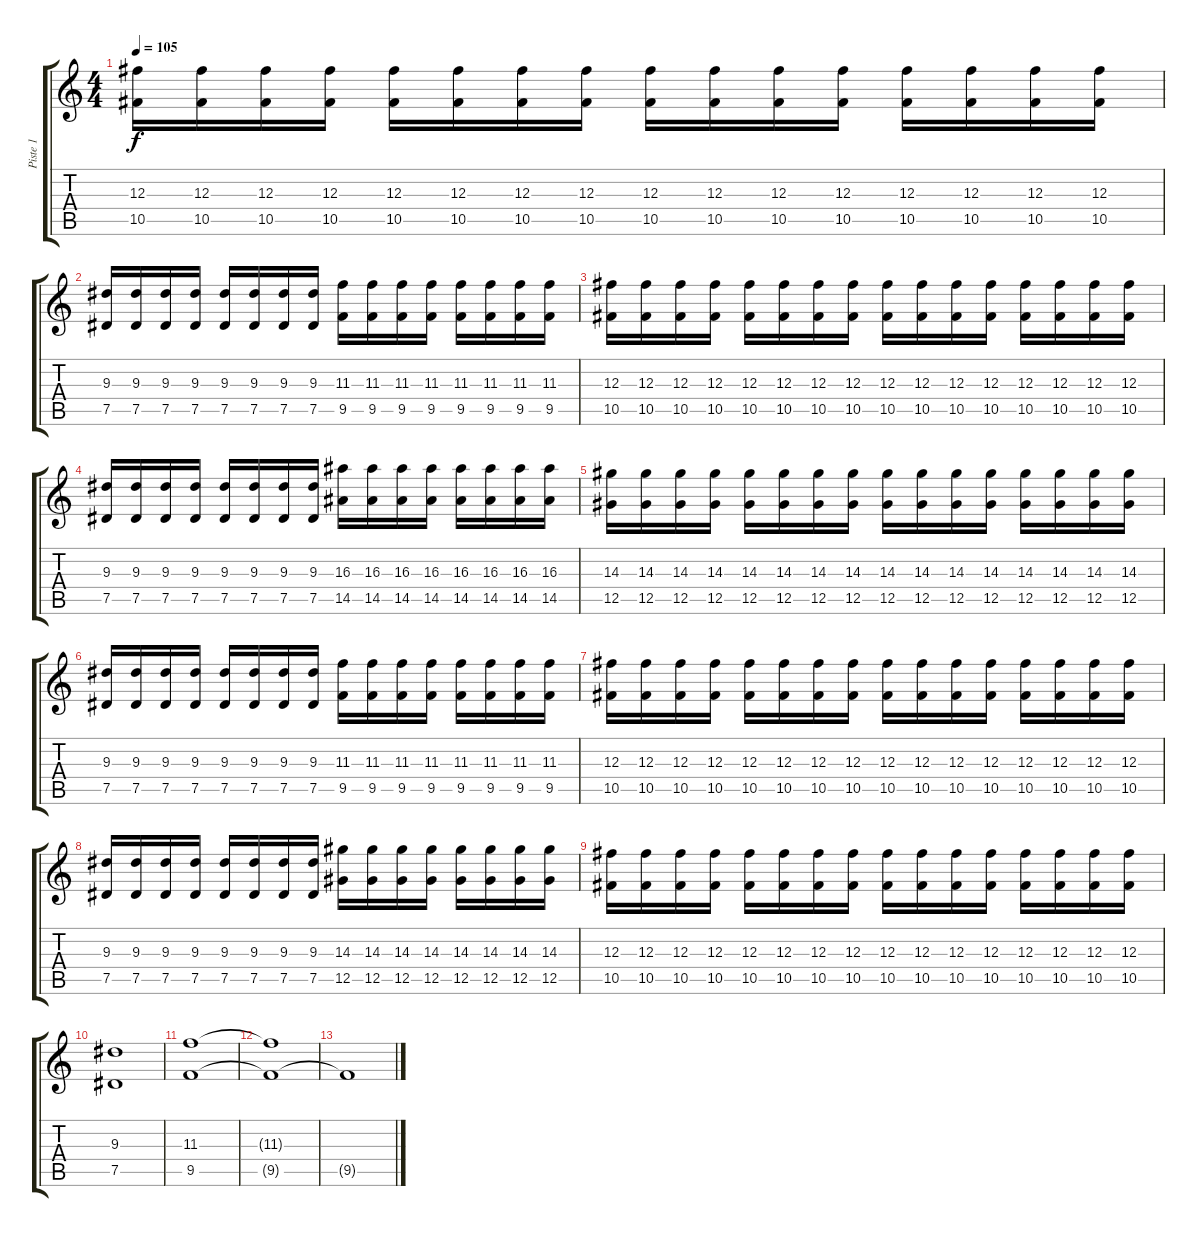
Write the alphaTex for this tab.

\track ("Piste 1" "Piste 1") {instrument distortionguitar}
\staff {score tabs}
\tuning (Eb4 Bb3 Gb3 Db3 Ab2 Db2) {hide}
\ts (4 4)
\tempo 105
\clef g2
\ks c
(12.3 10.5).16{dy f} (12.3 10.5).16 (12.3 10.5).16 (12.3 10.5).16 (12.3 10.5).16 (12.3 10.5).16 (12.3 10.5).16 (12.3 10.5).16 (12.3 10.5).16 (12.3 10.5).16 (12.3 10.5).16 (12.3 10.5).16 (12.3 10.5).16 (12.3 10.5).16 (12.3 10.5).16 (12.3 10.5).16 |
(9.3 7.5).16 (9.3 7.5).16 (9.3 7.5).16 (9.3 7.5).16 (9.3 7.5).16 (9.3 7.5).16 (9.3 7.5).16 (9.3 7.5).16 (11.3 9.5).16 (11.3 9.5).16 (11.3 9.5).16 (11.3 9.5).16 (11.3 9.5).16 (11.3 9.5).16 (11.3 9.5).16 (11.3 9.5).16 |
(12.3 10.5).16 (12.3 10.5).16 (12.3 10.5).16 (12.3 10.5).16 (12.3 10.5).16 (12.3 10.5).16 (12.3 10.5).16 (12.3 10.5).16 (12.3 10.5).16 (12.3 10.5).16 (12.3 10.5).16 (12.3 10.5).16 (12.3 10.5).16 (12.3 10.5).16 (12.3 10.5).16 (12.3 10.5).16 |
(9.3 7.5).16 (9.3 7.5).16 (9.3 7.5).16 (9.3 7.5).16 (9.3 7.5).16 (9.3 7.5).16 (9.3 7.5).16 (9.3 7.5).16 (16.3 14.5).16 (16.3 14.5).16 (16.3 14.5).16 (16.3 14.5).16 (16.3 14.5).16 (16.3 14.5).16 (16.3 14.5).16 (16.3 14.5).16 |
(14.3 12.5).16 (14.3 12.5).16 (14.3 12.5).16 (14.3 12.5).16 (14.3 12.5).16 (14.3 12.5).16 (14.3 12.5).16 (14.3 12.5).16 (14.3 12.5).16 (14.3 12.5).16 (14.3 12.5).16 (14.3 12.5).16 (14.3 12.5).16 (14.3 12.5).16 (14.3 12.5).16 (14.3 12.5).16 |
(9.3 7.5).16 (9.3 7.5).16 (9.3 7.5).16 (9.3 7.5).16 (9.3 7.5).16 (9.3 7.5).16 (9.3 7.5).16 (9.3 7.5).16 (11.3 9.5).16 (11.3 9.5).16 (11.3 9.5).16 (11.3 9.5).16 (11.3 9.5).16 (11.3 9.5).16 (11.3 9.5).16 (11.3 9.5).16 |
(12.3 10.5).16 (12.3 10.5).16 (12.3 10.5).16 (12.3 10.5).16 (12.3 10.5).16 (12.3 10.5).16 (12.3 10.5).16 (12.3 10.5).16 (12.3 10.5).16 (12.3 10.5).16 (12.3 10.5).16 (12.3 10.5).16 (12.3 10.5).16 (12.3 10.5).16 (12.3 10.5).16 (12.3 10.5).16 |
(9.3 7.5).16 (9.3 7.5).16 (9.3 7.5).16 (9.3 7.5).16 (9.3 7.5).16 (9.3 7.5).16 (9.3 7.5).16 (9.3 7.5).16 (14.3 12.5).16 (14.3 12.5).16 (14.3 12.5).16 (14.3 12.5).16 (14.3 12.5).16 (14.3 12.5).16 (14.3 12.5).16 (14.3 12.5).16 |
(12.3 10.5).16 (12.3 10.5).16 (12.3 10.5).16 (12.3 10.5).16 (12.3 10.5).16 (12.3 10.5).16 (12.3 10.5).16 (12.3 10.5).16 (12.3 10.5).16 (12.3 10.5).16 (12.3 10.5).16 (12.3 10.5).16 (12.3 10.5).16 (12.3 10.5).16 (12.3 10.5).16 (12.3 10.5).16 |
(9.3 7.5).1 |
(11.3 9.5).1 |
(11.3{t} 9.5{t}).1 |
9.5{t}.1
